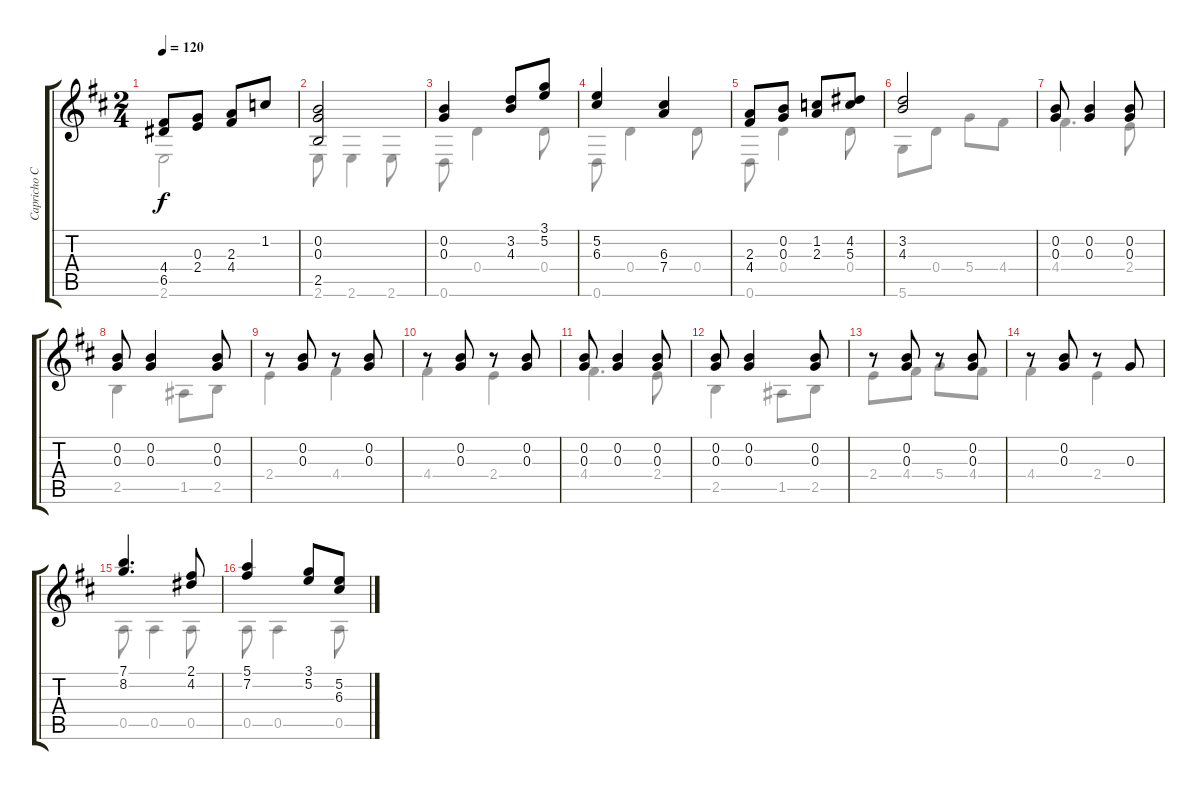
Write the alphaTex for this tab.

\track ("Capricho Catalan - Isaac Albeniz" "Capricho C") {instrument acousticguitarnylon}
\staff {score tabs}
\tuning (E4 B3 G3 D3 A2 D2) {hide}
\voice
\ts (2 4)
\tempo 120
\clef g2
\ks d
(4.4 6.5).8{dy f} (0.3 2.4).8 (2.3 4.4).8 1.2.8 |
(0.2 0.3 2.5).2 |
(0.2 0.3).4 (3.2 4.3).8 (3.1 5.2).8 |
(5.2 6.3).4 (6.3 7.4).4 |
(2.3 4.4).8 (0.2 0.3).8 (1.2 2.3).8 (4.2 5.3).8 |
(3.2 4.3).2 |
(0.2 0.3).8 (0.2 0.3).4 (0.2 0.3).8 |
(0.2 0.3).8 (0.2 0.3).4 (0.2 0.3).8 |
r.8 (0.2 0.3).8 r.8 (0.2 0.3).8 |
r.8 (0.2 0.3).8 r.8 (0.2 0.3).8 |
(0.2 0.3).8 (0.2 0.3).4 (0.2 0.3).8 |
(0.2 0.3).8 (0.2 0.3).4 (0.2 0.3).8 |
r.8 (0.2 0.3).8 r.8 (0.2 0.3).8 |
r.8 (0.2 0.3).8 r.8 0.3.8 |
(7.1 8.2).4{d} (2.1 4.2).8 |
(5.1 7.2).4 (3.1 5.2).8 (5.2 6.3).8
\voice
\clef g2
\ottava regular
\simile none
\ks d
2.6.2{dy f} |
2.6.8 2.6.4 2.6.8 |
0.6.8 0.4.4 0.4.8 |
0.6.8 0.4.4 0.4.8 |
0.6.8 0.4.4 0.4.8 |
5.6.8 0.4.8 5.4.8 4.4.8 |
4.4.4{d} 2.4.8 |
2.5.4 1.5.8 2.5.8 |
2.4.4 4.4.4 |
4.4.4 2.4.4 |
4.4.4{d} 2.4.8 |
2.5.4 1.5.8 2.5.8 |
2.4.8 4.4.8 5.4.8 4.4.8 |
4.4.4 2.4.4 |
0.5.8 0.5.4 0.5.8 |
0.5.8 0.5.4 0.5.8
